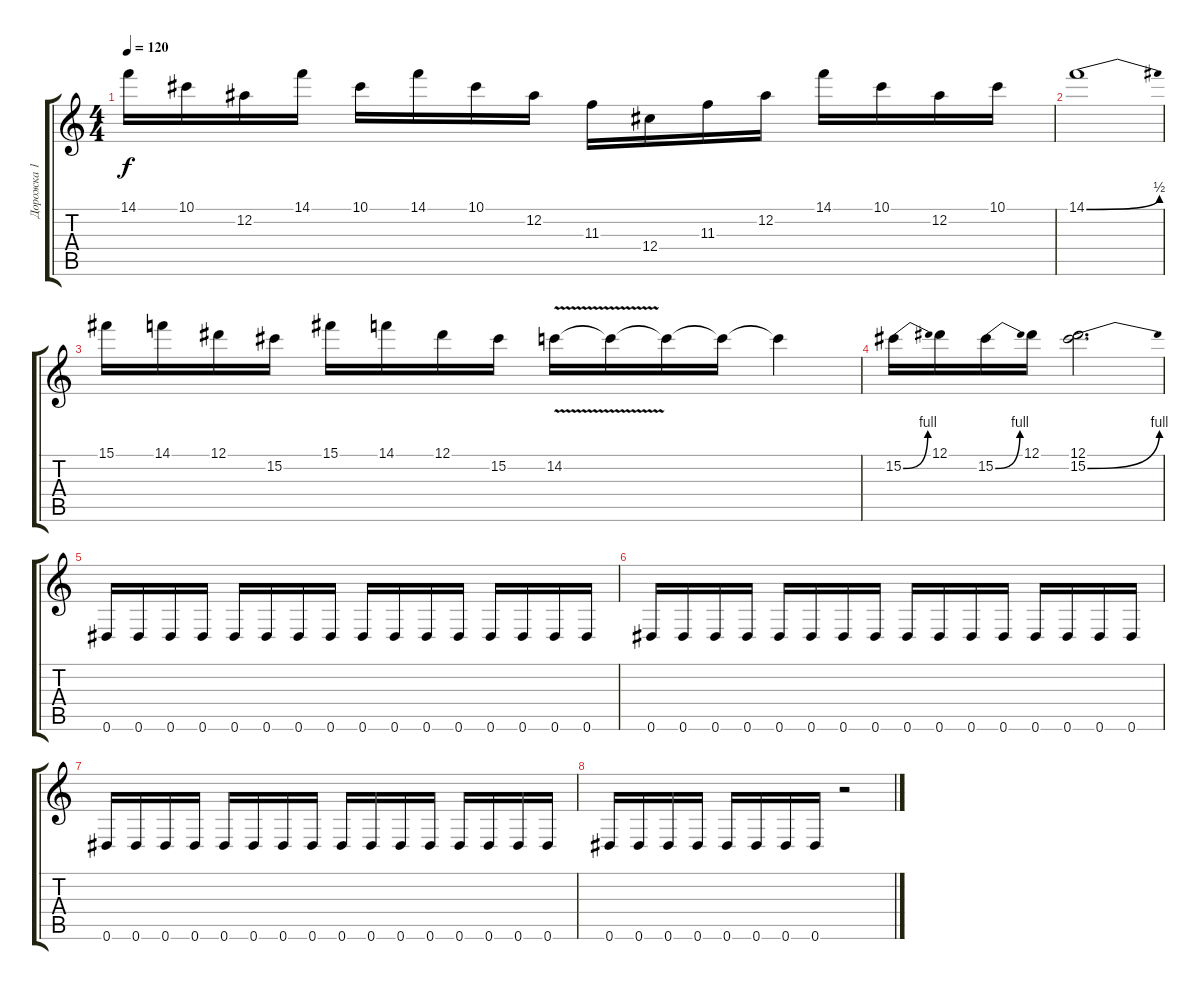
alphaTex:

\track ("Дорожка 1" "Дорожка 1") {instrument distortionguitar}
\staff {score tabs}
\tuning (Eb4 Bb3 Gb3 Db3 Ab2 Eb2) {hide}
\ts (4 4)
\tempo 120
\clef g2
\ks c
14.1.16{dy f} 10.1.16 12.2.16 14.1.16 10.1.16 14.1.16 10.1.16 12.2.16 11.3.16 12.4.16 11.3.16 12.2.16 14.1.16 10.1.16 12.2.16 10.1.16 |
14.1{be (bend 0 0 60 2)}.1 |
15.1.16 14.1.16 12.1.16 15.2.16 15.1.16 14.1.16 12.1.16 15.2.16 14.2{v}.16 14.2{t}.16 14.2{t}.16 14.2{t}.16 14.2{t}.4 |
15.2{be (bend 0 0 60 4)}.16 12.1.16 15.2{be (bend 0 0 60 4)}.16 12.1.16 (12.1 15.2{be (bend 0 0 60 4)}).2{d} |
0.6.16 0.6.16 0.6.16 0.6.16 0.6.16 0.6.16 0.6.16 0.6.16 0.6.16 0.6.16 0.6.16 0.6.16 0.6.16 0.6.16 0.6.16 0.6.16 |
0.6.16 0.6.16 0.6.16 0.6.16 0.6.16 0.6.16 0.6.16 0.6.16 0.6.16 0.6.16 0.6.16 0.6.16 0.6.16 0.6.16 0.6.16 0.6.16 |
0.6.16 0.6.16 0.6.16 0.6.16 0.6.16 0.6.16 0.6.16 0.6.16 0.6.16 0.6.16 0.6.16 0.6.16 0.6.16 0.6.16 0.6.16 0.6.16 |
0.6.16 0.6.16 0.6.16 0.6.16 0.6.16 0.6.16 0.6.16 0.6.16 r.2
